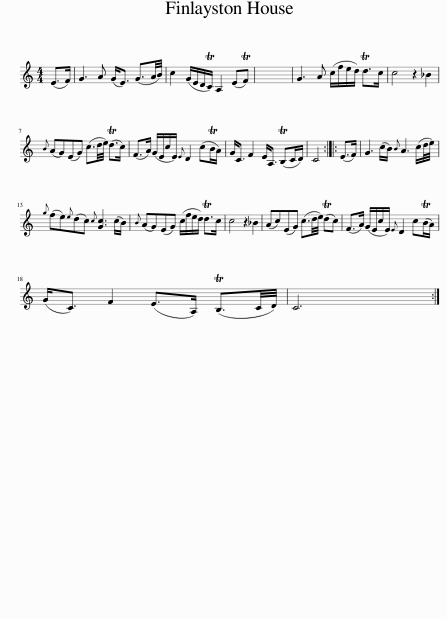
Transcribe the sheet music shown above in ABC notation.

X:1
L:1/8
M:4/4
I:linebreak $
K:C
V:1 treble
V:1
 (E>F) | G3 A (G<E) (G3/2A/4B/4) | c2 (G/E/D/TC/) A,2 (ETF) | x8 | G3 A (c/f/e/d/) Td>c | %5
 c4 z2 _B2 |${B} (AG)(EG) (c3/2d/4e/4) (Td>c) | (F>A) (G/E/c/E/){E} D2 (cTB/A/) | G<C F2 E<A, (TB,C/D/) | C4 :: %10
 (E>F) | G3 (c/B/){B} A3 (c/d/4e/4) |${g} (fe){e}(dc){c} [Gc]3 (c/B/) |{B} (AG)(EG) (c/f/e/d/) Td>c | c4 z2 _B2 | %15
 (Ac)(EG) (c3/2d/4e/4) (Tdc) | (F>A) (G/E/c/E/){E} D2 c(TB/A/) |$ (G<C) F2 (E>A,) (TB,3/2C/4D/4) | C6 :| %19
